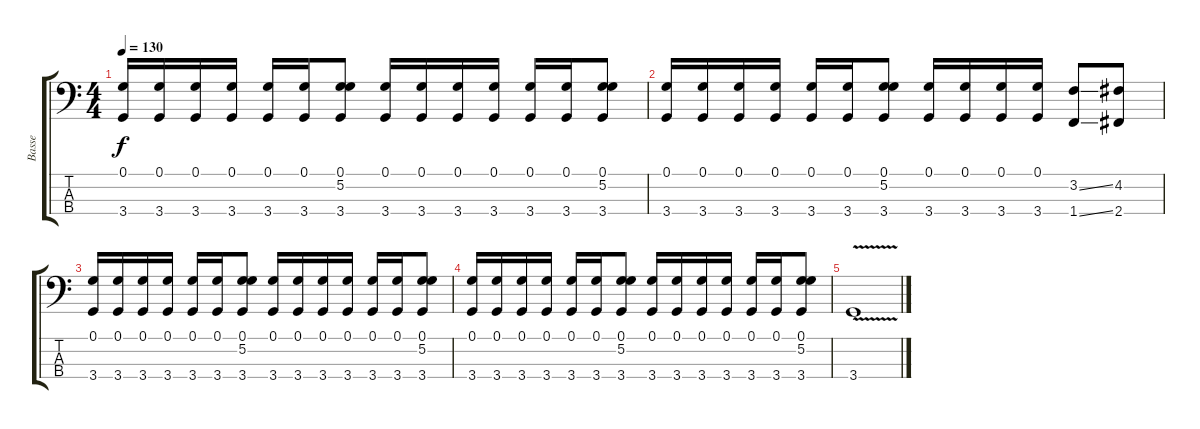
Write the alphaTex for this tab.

\track ("Basse" "Basse") {instrument electricbasspick}
\staff {score tabs}
\tuning (G2 D2 A1 E1) {hide}
\ts (4 4)
\tempo 130
\clef f4
\ks c
(0.1 3.4).16{dy f} (0.1 3.4).16 (0.1 3.4).16 (0.1 3.4).16 (0.1 3.4).16 (0.1 3.4).16 (0.1 5.2 3.4).8 (0.1 3.4).16 (0.1 3.4).16 (0.1 3.4).16 (0.1 3.4).16 (0.1 3.4).16 (0.1 3.4).16 (0.1 5.2 3.4).8 |
(0.1 3.4).16 (0.1 3.4).16 (0.1 3.4).16 (0.1 3.4).16 (0.1 3.4).16 (0.1 3.4).16 (0.1 5.2 3.4).8 (0.1 3.4).16 (0.1 3.4).16 (0.1 3.4).16 (0.1 3.4).16 (3.2{ss} 1.4{ss}).8 (4.2 2.4).8 |
(0.1 3.4).16 (0.1 3.4).16 (0.1 3.4).16 (0.1 3.4).16 (0.1 3.4).16 (0.1 3.4).16 (0.1 5.2 3.4).8 (0.1 3.4).16 (0.1 3.4).16 (0.1 3.4).16 (0.1 3.4).16 (0.1 3.4).16 (0.1 3.4).16 (0.1 5.2 3.4).8 |
(0.1 3.4).16 (0.1 3.4).16 (0.1 3.4).16 (0.1 3.4).16 (0.1 3.4).16 (0.1 3.4).16 (0.1 5.2 3.4).8 (0.1 3.4).16 (0.1 3.4).16 (0.1 3.4).16 (0.1 3.4).16 (0.1 3.4).16 (0.1 3.4).16 (0.1 5.2 3.4).8 |
3.4{v}.1
